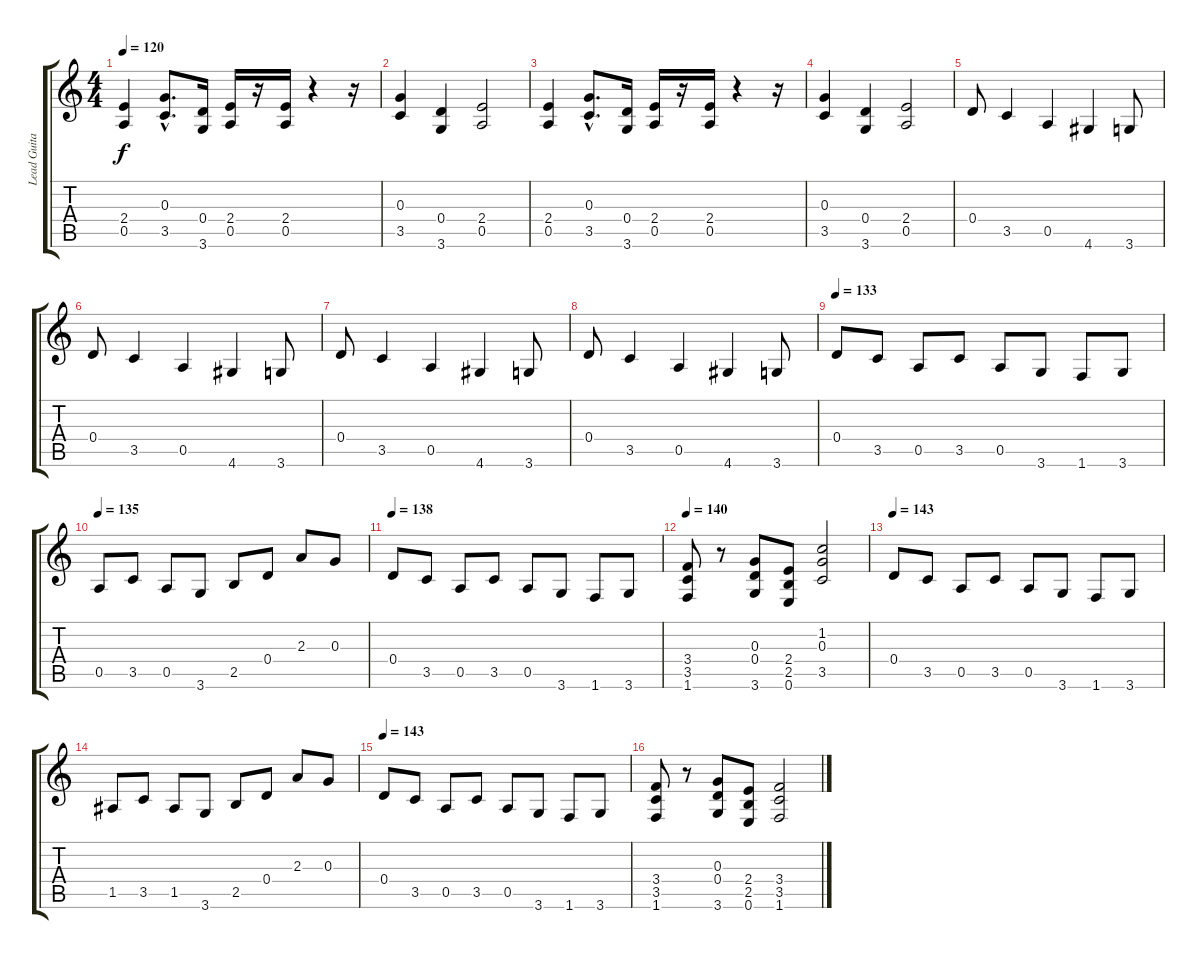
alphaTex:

\track ("Lead Guitar" "Lead Guita") {instrument distortionguitar}
\staff {score tabs}
\tuning (E4 B3 G3 D3 A2 E2) {hide}
\ts (4 4)
\tempo 120
\clef g2
\ks c
(2.4 0.5).4{dy f instrument distortionguitar} (0.3{hac} 3.5{hac}).8{d} (0.4 3.6).16 (2.4 0.5).16 r.16 (2.4 0.5).16 r.4 r.16 |
(0.3 3.5).4 (0.4 3.6).4 (2.4 0.5).2 |
(2.4 0.5).4 (0.3{hac} 3.5{hac}).8{d} (0.4 3.6).16 (2.4 0.5).16 r.16 (2.4 0.5).16 r.4 r.16 |
(0.3 3.5).4 (0.4 3.6).4 (2.4 0.5).2 |
0.4.8 3.5.4 0.5.4 4.6.4 3.6.8 |
0.4.8 3.5.4 0.5.4 4.6.4 3.6.8 |
0.4.8 3.5.4 0.5.4 4.6.4 3.6.8 |
0.4.8 3.5.4 0.5.4 4.6.4 3.6.8 |
\tempo 133
0.4.8 3.5.8 0.5.8 3.5.8 0.5.8 3.6.8 1.6.8 3.6.8 |
\tempo 135
0.5.8 3.5.8 0.5.8 3.6.8 2.5.8 0.4.8 2.3.8 0.3.8 |
\tempo 138
0.4.8 3.5.8 0.5.8 3.5.8 0.5.8 3.6.8 1.6.8 3.6.8 |
\tempo 140
(3.4 3.5 1.6).8 r.8 (0.3 0.4 3.6).8 (2.4 2.5 0.6).8 (1.2 0.3 3.5).2 |
\tempo 143
0.4.8 3.5.8 0.5.8 3.5.8 0.5.8 3.6.8 1.6.8 3.6.8 |
1.5.8 3.5.8 1.5.8 3.6.8 2.5.8 0.4.8 2.3.8 0.3.8 |
\tempo 143
0.4.8 3.5.8 0.5.8 3.5.8 0.5.8 3.6.8 1.6.8 3.6.8 |
(3.4 3.5 1.6).8 r.8 (0.3 0.4 3.6).8 (2.4 2.5 0.6).8 (3.4 3.5 1.6).2
